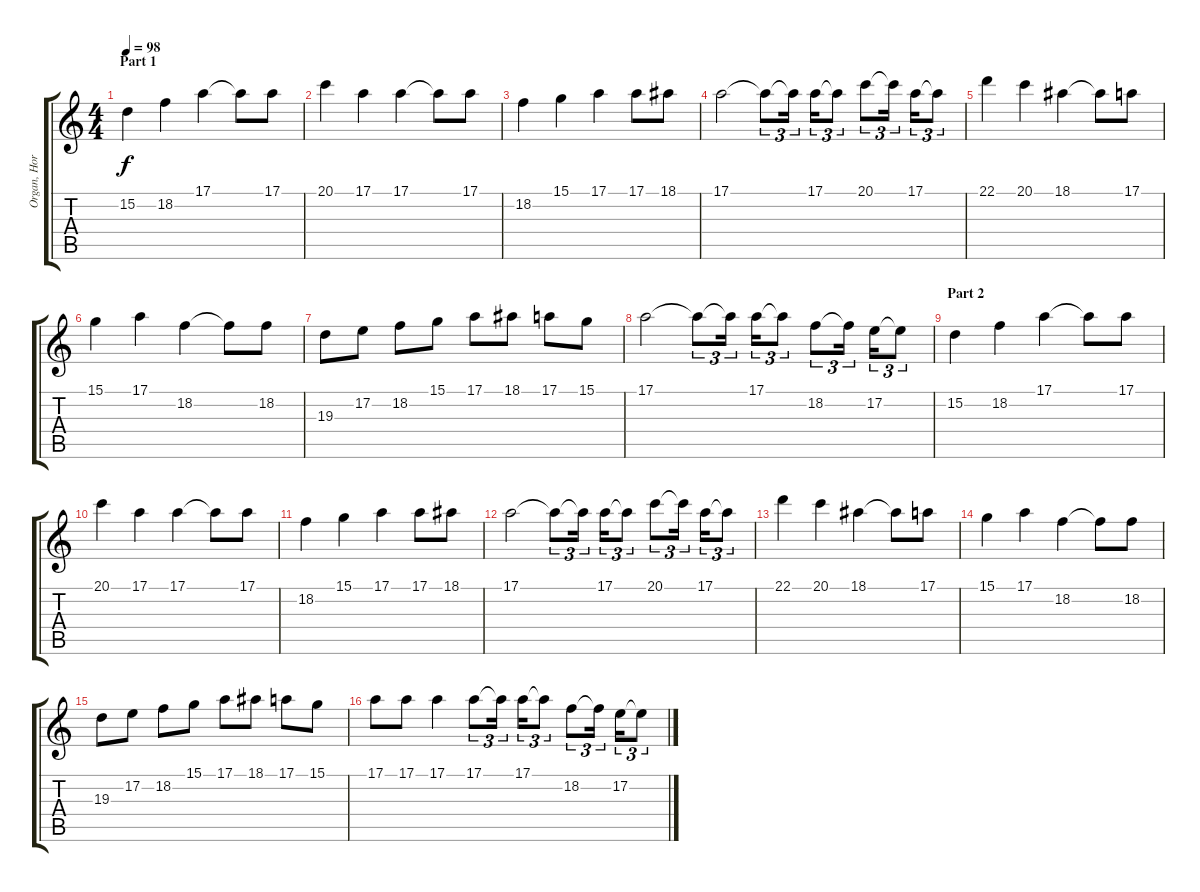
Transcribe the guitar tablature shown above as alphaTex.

\track ("Organ, Horn, Vibraphone" "Organ, Hor") {instrument churchorgan}
\staff {score tabs}
\tuning (E4 B3 G3 D3 A2 E2) {hide}
\ts (4 4)
\section ("" "Part 1")
\tempo 98
\clef g2
\ks c
15.2.4{dy f} 18.2.4 17.1.4 17.1{t}.8 17.1.8 |
20.1.4 17.1.4 17.1.4 17.1{t}.8 17.1.8 |
18.2.4 15.1.4 17.1.4 17.1.8 18.1.8 |
17.1.2 17.1{t}.8{tu (3 2)} 17.1{t}.16{tu (3 2)} 17.1.16{tu (3 2)} 17.1{t}.8{tu (3 2)} 20.1.8{tu (3 2)} 20.1{t}.16{tu (3 2)} 17.1.16{tu (3 2)} 17.1{t}.8{tu (3 2)} |
22.1.4 20.1.4 18.1.4 18.1{t}.8 17.1.8 |
15.1.4 17.1.4 18.2.4 18.2{t}.8 18.2.8 |
19.3.8 17.2.8 18.2.8 15.1.8 17.1.8 18.1.8 17.1.8 15.1.8 |
17.1.2 17.1{t}.8{tu (3 2)} 17.1{t}.16{tu (3 2)} 17.1.16{tu (3 2)} 17.1{t}.8{tu (3 2)} 18.2.8{tu (3 2)} 18.2{t}.16{tu (3 2)} 17.2.16{tu (3 2)} 17.2{t}.8{tu (3 2)} |
\section ("" "Part 2")
15.2.4 18.2.4 17.1.4 17.1{t}.8 17.1.8 |
20.1.4 17.1.4 17.1.4 17.1{t}.8 17.1.8 |
18.2.4 15.1.4 17.1.4 17.1.8 18.1.8 |
17.1.2 17.1{t}.8{tu (3 2)} 17.1{t}.16{tu (3 2)} 17.1.16{tu (3 2)} 17.1{t}.8{tu (3 2)} 20.1.8{tu (3 2)} 20.1{t}.16{tu (3 2)} 17.1.16{tu (3 2)} 17.1{t}.8{tu (3 2)} |
22.1.4 20.1.4 18.1.4 18.1{t}.8 17.1.8 |
15.1.4 17.1.4 18.2.4 18.2{t}.8 18.2.8 |
19.3.8 17.2.8 18.2.8 15.1.8 17.1.8 18.1.8 17.1.8 15.1.8 |
17.1.8 17.1.8 17.1.4 17.1.8{tu (3 2)} 17.1{t}.16{tu (3 2)} 17.1.16{tu (3 2)} 17.1{t}.8{tu (3 2)} 18.2.8{tu (3 2)} 18.2{t}.16{tu (3 2)} 17.2.16{tu (3 2)} 17.2{t}.8{tu (3 2)}
